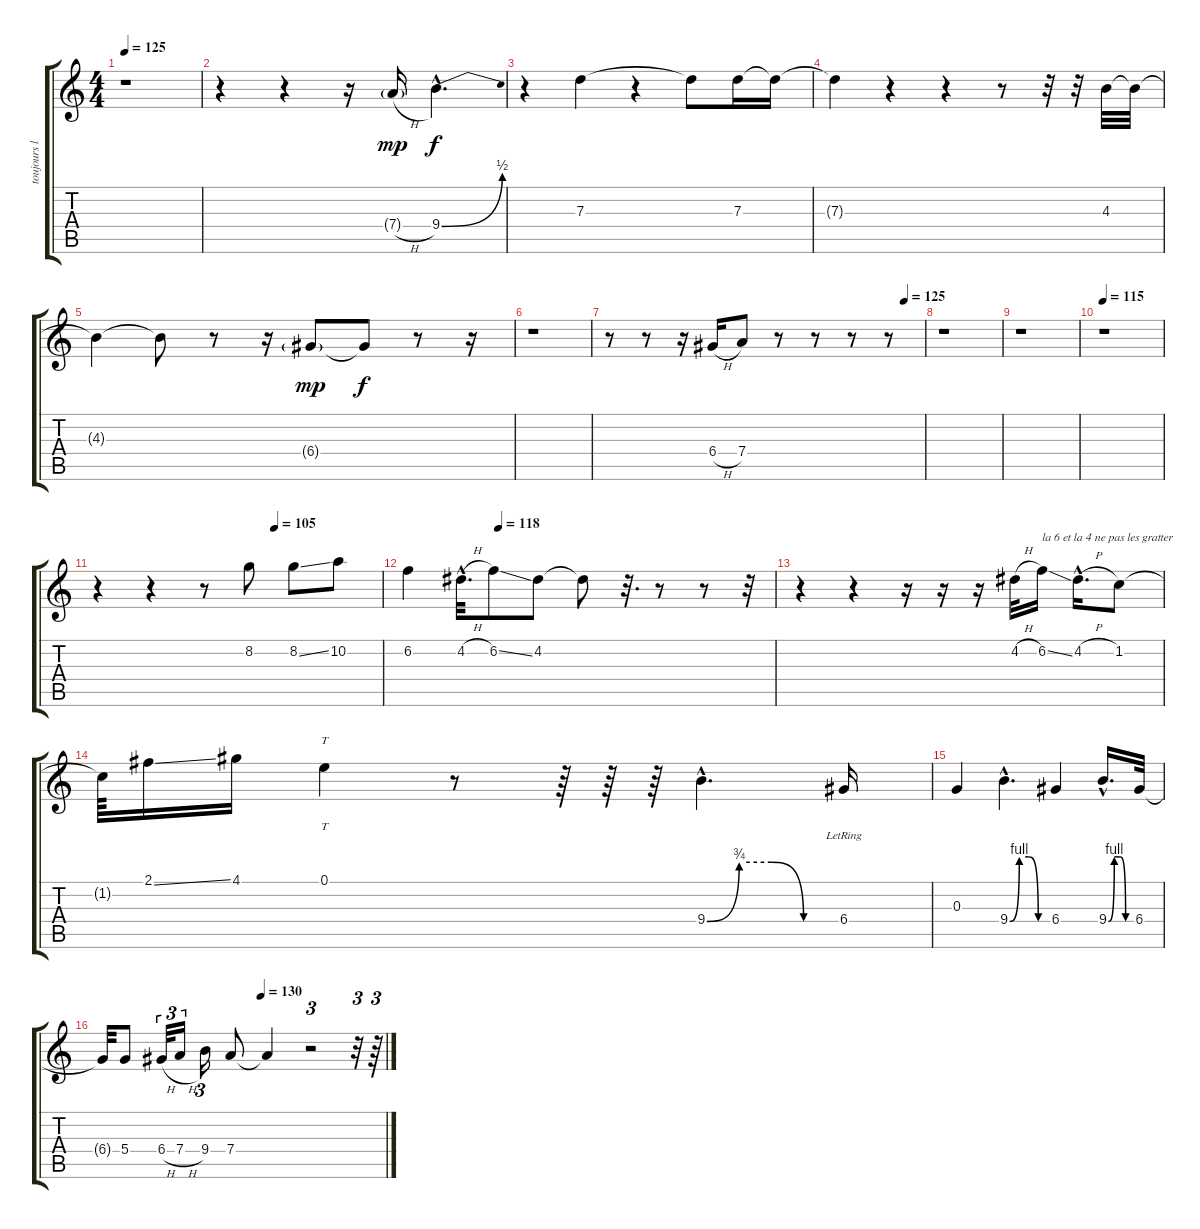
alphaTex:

\track ("toujours lui" "toujours l") {instrument distortionguitar}
\staff {score tabs}
\tuning (E4 B3 G3 D3 A2 E2) {hide}
\ts (4 4)
\tempo 125
\clef g2
\ks c
r.1{dy mp instrument distortionguitar} |
r.4 r.4 r.16 7.4{h g}.16 9.4{be (bend 0 0 60 2) hac}.4{d dy f} |
r.4 7.3.4 r.4 7.3{t}.8 7.3.16 7.3{t}.16 |
7.3{t}.4 r.4 r.4 r.8 r.32 r.32 4.3.32 4.3{t}.32 |
4.3{t}.4 4.3{t}.8 r.8 r.16 6.4{g}.8{dy mp} 6.4{t}.8{dy f} r.8 r.16 |
r.1 |
\tempo (125 0.9375)
r.8 r.8 r.16 6.4{h}.16 7.4.8 r.8 r.8 r.8 r.8 |
r.1 |
r.1 |
\tempo 115
r.1 |
\tempo (105 0.625)
r.4 r.4 r.8 8.2.8 8.2{ss}.8 10.2.8 |
\tempo (118 0.25)
6.2.4 4.2{h hac}.32{d} 6.2{ss}.8 4.2.8 4.2{t}.8 r.32{d} r.8 r.8 r.32 |
r.4 r.4 r.16 r.16 r.16 4.2{h}.32 6.2{ss}.16{txt "la 6 et la 4 ne pas les gratter"} 4.2{h hac}.16{d} 1.2.8 |
1.2{t}.64 2.1{ss}.16 4.1.16 0.1.4{tt} r.8 r.64 r.64 r.64 9.4{be (custom 0 0 15 3 30 3 45 0 60 0) hac}.4{d} 6.4{lr}.16 |
0.3.4 9.4{be (custom 0 0 15 4 30 4 45 0 60 0) hac}.4{d} 6.4.4 9.4{be (custom 0 0 15 4 30 4 45 0 60 0) hac}.16{d} 6.4.32 |
\tempo (130 0.5625)
6.4{t}.32 5.4.8 6.4{h}.32{tu (3 2)} 7.4{h}.16{tu (3 2)} 9.4.16{tu (3 2)} 7.4.8 7.4{t}.4 r.2{tu (3 2)} r.32{tu (3 2)} r.64{tu (3 2)}
